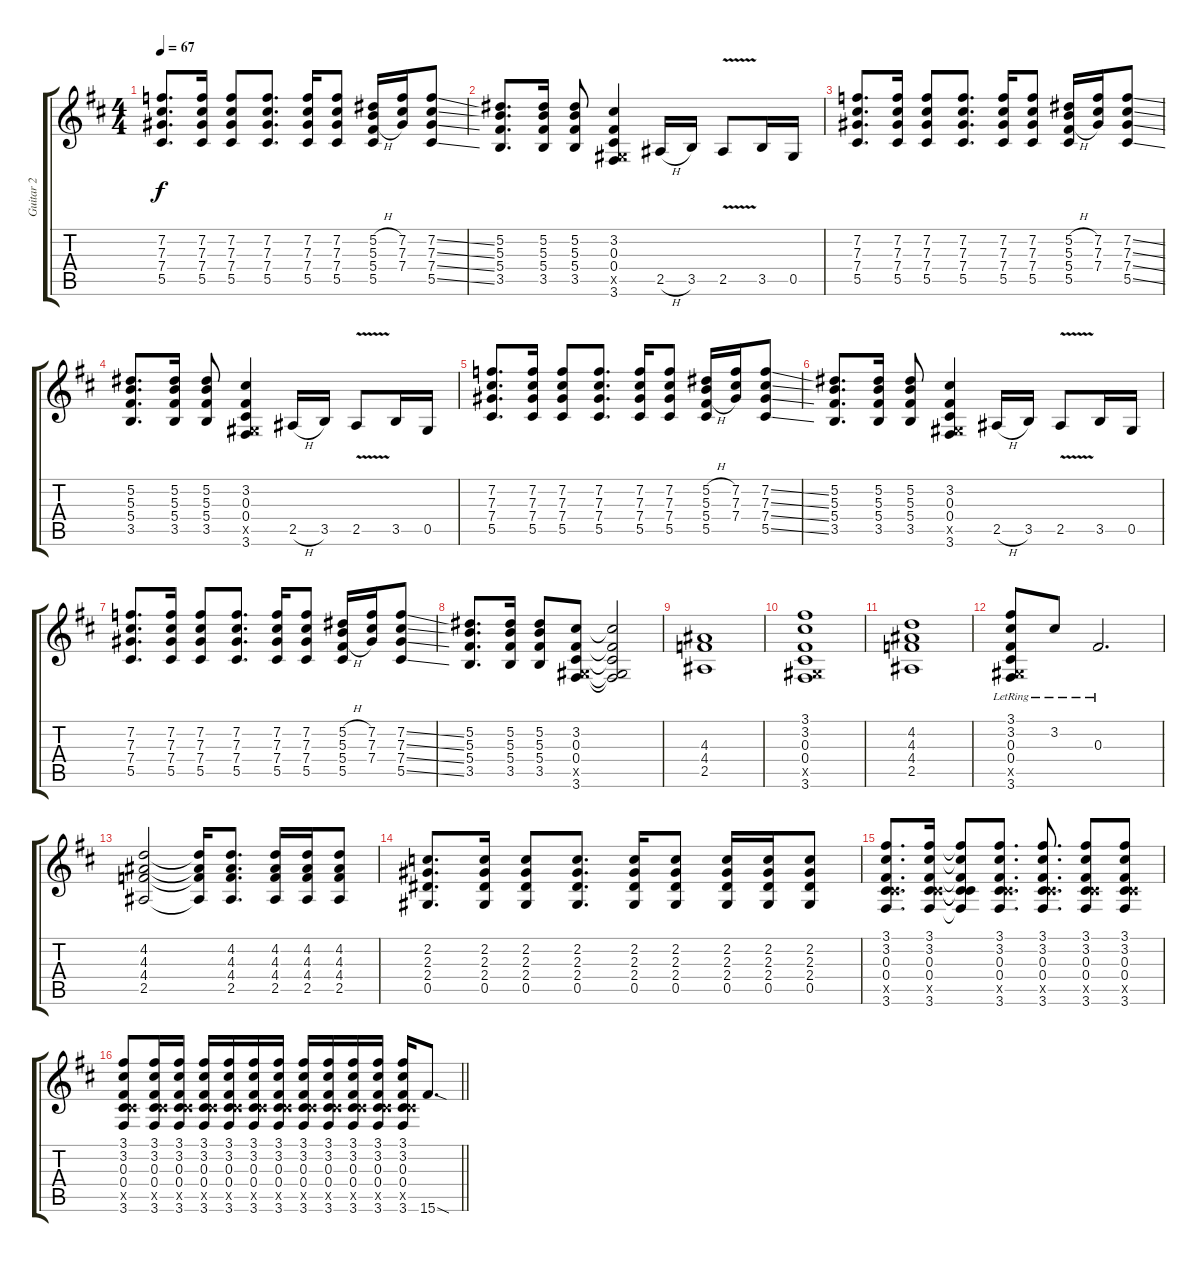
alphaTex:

\track ("Guitar 2" "Guitar 2") {instrument distortionguitar}
\staff {score tabs}
\tuning (Eb4 Bb3 Gb3 Db3 Ab2 Eb2) {hide}
\ts (4 4)
\tempo 67
\clef g2
\ks d
(7.2 7.3 7.4 5.5).8{d dy f} (7.2 7.3 7.4 5.5).16 (7.2 7.3 7.4 5.5).8 (7.2 7.3 7.4 5.5).8{d} (7.2 7.3 7.4 5.5).16 (7.2 7.3 7.4 5.5).8 (5.2{h} 5.3{h} 5.4{h} 5.5).16 (7.2 7.3 7.4).16 (7.2{ss} 7.3{ss} 7.4{ss} 5.5{ss}).8 |
(5.2 5.3 5.4 3.5).8{d} (5.2 5.3 5.4 3.5).16 (5.2 5.3 5.4 3.5).8 (3.2 0.3 0.4 0.5{x} 3.6).4 2.5{h}.16 3.5.16 2.5{v}.8 3.5.16 0.5.16 |
(7.2 7.3 7.4 5.5).8{d} (7.2 7.3 7.4 5.5).16 (7.2 7.3 7.4 5.5).8 (7.2 7.3 7.4 5.5).8{d} (7.2 7.3 7.4 5.5).16 (7.2 7.3 7.4 5.5).8 (5.2{h} 5.3{h} 5.4{h} 5.5).16 (7.2 7.3 7.4).16 (7.2{ss} 7.3{ss} 7.4{ss} 5.5{ss}).8 |
(5.2 5.3 5.4 3.5).8{d} (5.2 5.3 5.4 3.5).16 (5.2 5.3 5.4 3.5).8 (3.2 0.3 0.4 0.5{x} 3.6).4 2.5{h}.16 3.5.16 2.5{v}.8 3.5.16 0.5.16 |
(7.2 7.3 7.4 5.5).8{d} (7.2 7.3 7.4 5.5).16 (7.2 7.3 7.4 5.5).8 (7.2 7.3 7.4 5.5).8{d} (7.2 7.3 7.4 5.5).16 (7.2 7.3 7.4 5.5).8 (5.2{h} 5.3{h} 5.4{h} 5.5).16 (7.2 7.3 7.4).16 (7.2{ss} 7.3{ss} 7.4{ss} 5.5{ss}).8 |
(5.2 5.3 5.4 3.5).8{d} (5.2 5.3 5.4 3.5).16 (5.2 5.3 5.4 3.5).8 (3.2 0.3 0.4 0.5{x} 3.6).4 2.5{h}.16 3.5.16 2.5{v}.8 3.5.16 0.5.16 |
(7.2 7.3 7.4 5.5).8{d} (7.2 7.3 7.4 5.5).16 (7.2 7.3 7.4 5.5).8 (7.2 7.3 7.4 5.5).8{d} (7.2 7.3 7.4 5.5).16 (7.2 7.3 7.4 5.5).8 (5.2{h} 5.3{h} 5.4{h} 5.5).16 (7.2 7.3 7.4).16 (7.2{ss} 7.3{ss} 7.4{ss} 5.5{ss}).8 |
(5.2 5.3 5.4 3.5).8{d} (5.2 5.3 5.4 3.5).16 (5.2 5.3 5.4 3.5).8 (3.2 0.3 0.4 0.5{x} 3.6).8 (3.2{t} 0.3{t} 0.4{t} 0.5{t} 3.6{t}).2 |
(4.3 4.4 2.5).1 |
(3.1 3.2 0.3 0.4 0.5{x} 3.6).1 |
(4.2 4.3 4.4 2.5).1 |
(3.1{lr} 3.2{lr} 0.3{lr} 0.4{lr} 0.5{x} 3.6{lr}).8 3.2{lr}.8 0.3{lr}.2{d} |
(4.2 4.3 4.4 2.5).2 (4.2{t} 4.3{t} 4.4{t} 2.5{t}).16 (4.2 4.3 4.4 2.5).8{d} (4.2 4.3 4.4 2.5).16 (4.2 4.3 4.4 2.5).16 (4.2 4.3 4.4 2.5).8 |
(2.2 2.3 2.4 0.5).8{d} (2.2 2.3 2.4 0.5).16 (2.2 2.3 2.4 0.5).8 (2.2 2.3 2.4 0.5).8{d} (2.2 2.3 2.4 0.5).16 (2.2 2.3 2.4 0.5).8 (2.2 2.3 2.4 0.5).16 (2.2 2.3 2.4 0.5).16 (2.2 2.3 2.4 0.5).8 |
(3.1 3.2 0.3 0.4 5.5{x} 3.6).8{d} (3.1 3.2 0.3 0.4 5.5{x} 3.6).16 (3.1{t} 3.2{t} 0.3{t} 0.4{t} 5.5{t} 3.6{t}).8 (3.1 3.2 0.3 0.4 5.5{x} 3.6).8{d} (3.1 3.2 0.3 0.4 5.5{x} 3.6).8{d} (3.1 3.2 0.3 0.4 5.5{x} 3.6).8 (3.1 3.2 0.3 0.4 5.5{x} 3.6).8 |
\barLineRight lightlight
(3.1 3.2 0.3 0.4 5.5{x} 3.6).8 (3.1 3.2 0.3 0.4 5.5{x} 3.6).16 (3.1 3.2 0.3 0.4 5.5{x} 3.6).16 (3.1 3.2 0.3 0.4 5.5{x} 3.6).16 (3.1 3.2 0.3 0.4 5.5{x} 3.6).16 (3.1 3.2 0.3 0.4 5.5{x} 3.6).16 (3.1 3.2 0.3 0.4 5.5{x} 3.6).16 (3.1 3.2 0.3 0.4 5.5{x} 3.6).16 (3.1 3.2 0.3 0.4 5.5{x} 3.6).16 (3.1 3.2 0.3 0.4 5.5{x} 3.6).16 (3.1 3.2 0.3 0.4 5.5{x} 3.6).16 (3.1 3.2 0.3 0.4 5.5{x} 3.6).16 15.6{sod}.8{d}
